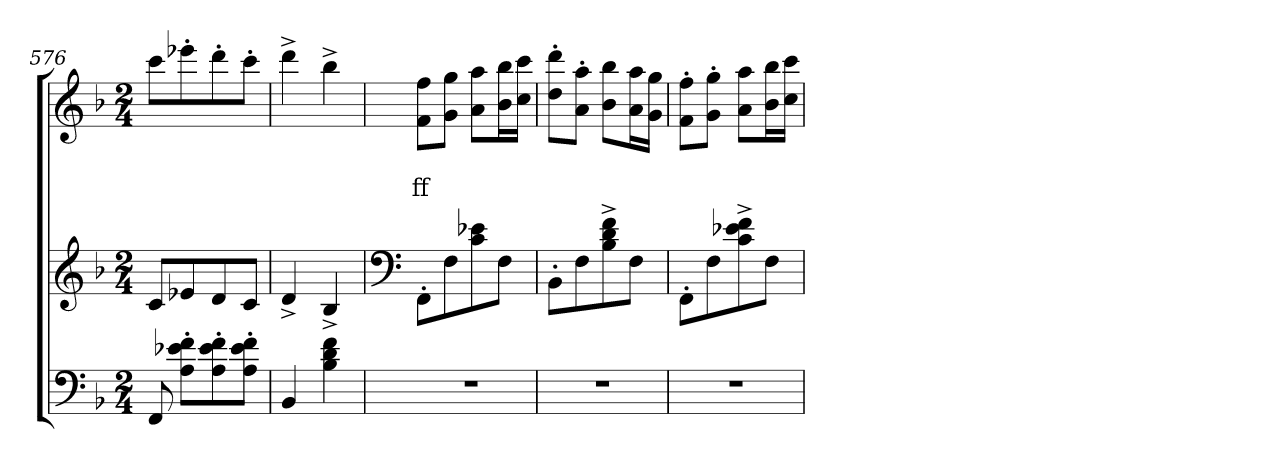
**kern	**kern	**kern	**text	**text
*part3	*part2	*part1	*part1	*part1
*staff3	*staff2	*staff1	*staff1	*staff1
*clefF4	*clefG2	*clefG2	*	*
*k[b-]	*k[b-]	*k[b-]	*	*
*M2/4	*M2/4	*M2/4	*	*
=576	=576	=576	=576	=576
8FF	8cL	8cccL	.	.
8f'> 8e-X'> 8A'>L	8e-X	8eee-X'>	.	.
8f'> 8e-'> 8A'>	8d	8ddd'>	.	.
8f'> 8e-'> 8A'>J	8cJ	8ccc'>J	.	.
=577	=577	=577	=577	=577
4BB-	4d^>	4ddd^>	.	.
4f 4d 4B-	4B-^>	4bb-^>	.	.
=578	=578	=578	=578	=578
*	*clefF4	*	*	*
2r	8FF'>L	8ff 8fL	.	ff
.	8F	8gg 8gJ	.	.
.	8e-X 8c	8aa 8aL	.	.
.	8FJ	16bb- 16b-L	.	.
.	.	16ccc 16ccJJ	.	.
=579	=579	=579	=579	=579
2r	8BB-'>L	8ddd'> 8dd'>L	.	.
.	8F	8aa'> 8a'>J	.	.
.	8f^> 8d^> 8B-^>	8bb- 8b-L	.	.
.	8FJ	16aa 16aL	.	.
.	.	16gg 16gJJ	.	.
=580	=580	=580	=580	=580
2r	8FF'>L	8ff'> 8f'>L	.	.
.	8F	8gg'> 8g'>J	.	.
.	8f^> 8e-X^> 8c^>	8aa 8aL	.	.
.	8FJ	16bb- 16b-L	.	.
.	.	16ccc 16ccJJ	.	.
=	=	=	=	=
*-	*-	*-	*-	*-
